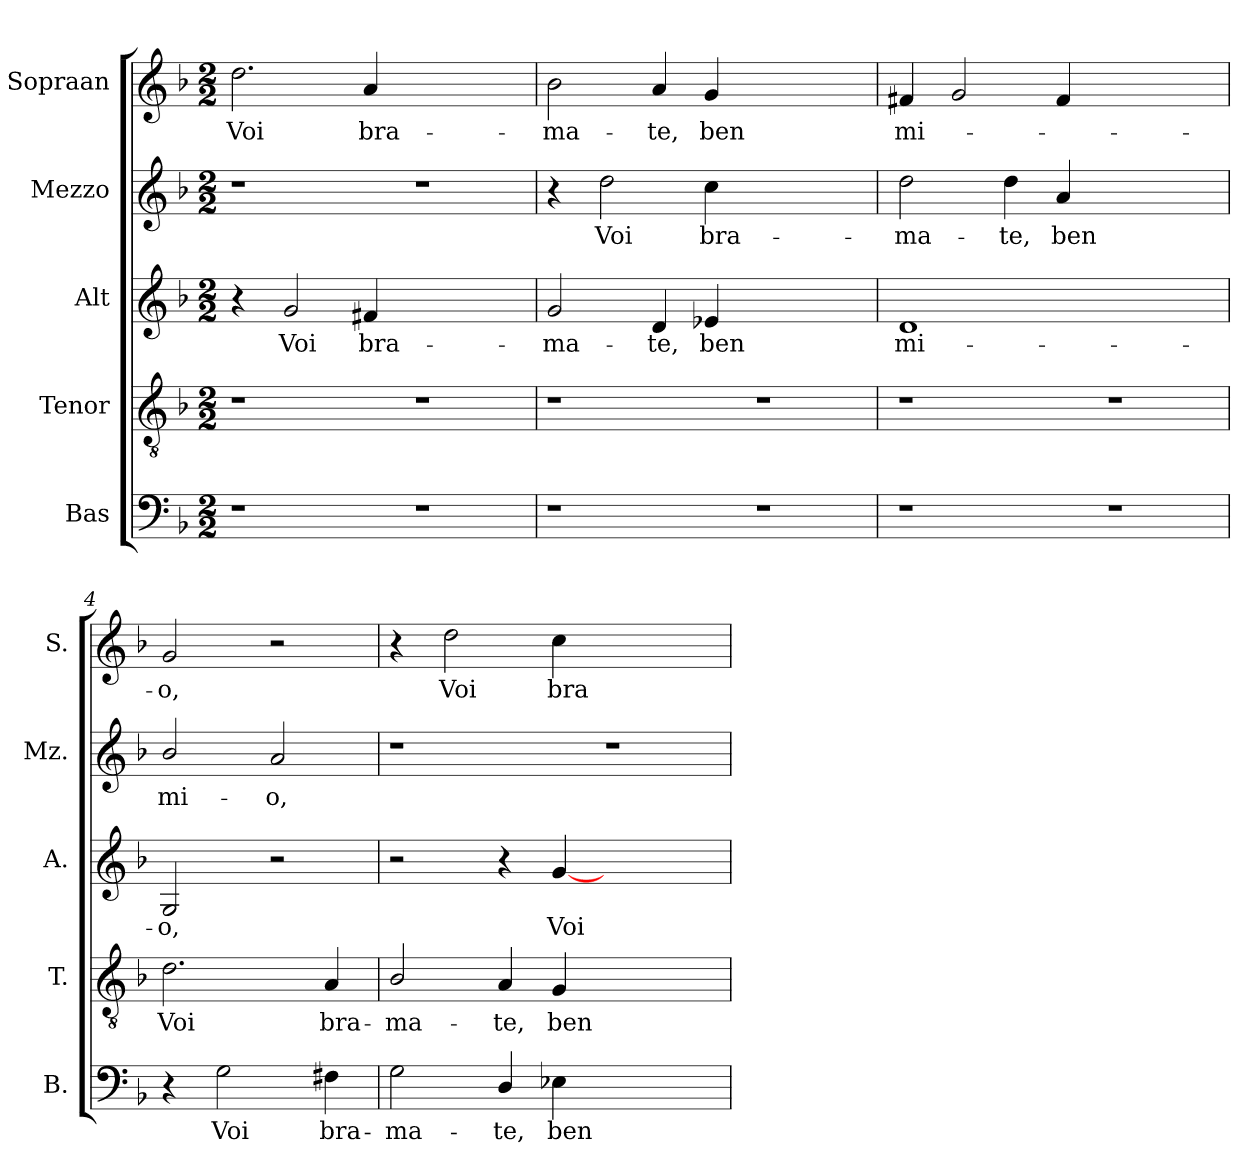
**kern	**text	**kern	**text	**kern	**text	**kern	**text	**kern	**text
*part5	*part5	*part4	*part4	*part3	*part3	*part2	*part2	*part1	*part1
*staff5	*staff5	*staff4	*staff4	*staff3	*staff3	*staff2	*staff2	*staff1	*staff1
*I"Bas	*	*I"Tenor	*	*I"Alt	*	*I"Mezzo	*	*I"Sopraan	*
*I'B.	*	*I'T.	*	*I'A.	*	*I'Mz.	*	*I'S.	*
!!LO:PB:g=z
*clefF4	*	*clefGv2	*	*clefG2	*	*clefG2	*	*clefG2	*
*	*	*ITrd7c12	*	*	*	*	*	*	*
*k[b-]	*	*k[b-]	*	*k[b-]	*	*k[b-]	*	*k[b-]	*
*F:	*	*F:	*	*F:	*	*F:	*	*F:	*
*M2/2	*	*M2/2	*	*M2/2	*	*M2/2	*	*M2/2	*
=1	=1	=1	=1	=1	=1	=1	=1	=1	=1
!	!	!	!	!	!	!	!	!	!LO:LY:b:color=#000000
1r	.	1r	.	4r	.	1r	.	2.ddi\	Voi
!	!	!	!	!	!LO:LY:b:color=#000000	!	!	!	!
.	.	.	.	2gi/	Voi	.	.	.	.
!	!	!	!	!	!LO:LY:b:color=#000000	!	!	!	!
!	!	!	!	!	!	!	!	!	!LO:LY:b:color=#000000
.	.	.	.	4f#Xi/	bra-	.	.	4ai/	bra-
1r	.	1r	.	1ryy	.	1r	.	1ryy	.
=2	=2	=2	=2	=2	=2	=2	=2	=2	=2
!	!	!	!	!	!LO:LY:b:color=#000000	!	!	!	!
!	!	!	!	!	!	!	!	!	!LO:LY:b:color=#000000
1r	.	1r	.	2gi/	-ma-	4r	.	2b-i\	-ma-
!	!	!	!	!	!	!	!LO:LY:b:color=#000000	!	!
.	.	.	.	.	.	2ddi\	Voi	.	.
!	!	!	!	!	!LO:LY:b:color=#000000	!	!	!	!
!	!	!	!	!	!	!	!	!	!LO:LY:b:color=#000000
.	.	.	.	4di/	-te,	.	.	4ai/	-te,
!	!	!	!	!	!LO:LY:b:color=#000000	!	!	!	!
!	!	!	!	!	!	!	!LO:LY:b:color=#000000	!	!
!	!	!	!	!	!	!	!	!	!LO:LY:b:color=#000000
.	.	.	.	4e-Xi/	ben	4cci\	bra-	4gi/	ben
1r	.	1r	.	1ryy	.	1ryy	.	1ryy	.
=3	=3	=3	=3	=3	=3	=3	=3	=3	=3
!	!	!	!	!	!LO:LY:b:color=#000000	!	!	!	!
!	!	!	!	!	!	!	!LO:LY:b:color=#000000	!	!
!	!	!	!	!	!	!	!	!	!LO:LY:b:color=#000000
1r	.	1r	.	1di	mi-	2ddi\	-ma-	4f#Xi/	mi-
.	.	.	.	.	.	.	.	2gi/	.
!	!	!	!	!	!	!	!LO:LY:b:color=#000000	!	!
.	.	.	.	.	.	4ddi\	-te,	.	.
!	!	!	!	!	!	!	!LO:LY:b:color=#000000	!	!
.	.	.	.	.	.	4ai/	ben	4f#i/	.
1r	.	1r	.	1ryy	.	1ryy	.	1ryy	.
=4	=4	=4	=4	=4	=4	=4	=4	=4	=4
!	!	!	!LO:LY:b:color=#000000	!	!	!	!	!	!
!	!	!	!	!	!LO:LY:b:color=#000000	!	!	!	!
!	!	!	!	!	!	!	!LO:LY:b:color=#000000	!	!
!	!	!	!	!	!	!	!	!	!LO:LY:b:color=#000000
4r	.	2.Di\	Voi	2Gi/	-o,	2b-i/	mi-	2gi/	-o,
!	!LO:LY:b:color=#000000	!	!	!	!	!	!	!	!
2Gi\	Voi	.	.	.	.	.	.	.	.
!	!	!	!	!	!	!	!LO:LY:b:color=#000000	!	!
.	.	.	.	2r	.	2ai/	-o,	2r	.
!	!LO:LY:b:color=#000000	!	!	!	!	!	!	!	!
!	!	!	!LO:LY:b:color=#000000	!	!	!	!	!	!
4F#Xi\	bra-	4AAi/	bra-	.	.	.	.	.	.
=5	=5	=5	=5	=5	=5	=5	=5	=5	=5
!	!LO:LY:b:color=#000000	!	!	!	!	!	!	!	!
!	!	!	!LO:LY:b:color=#000000	!	!	!	!	!	!
2Gi\	-ma-	2BB-i/	-ma-	2r	.	1r	.	4r	.
!	!	!	!	!	!	!	!	!	!LO:LY:b:color=#000000
.	.	.	.	.	.	.	.	2ddi\	Voi
!	!LO:LY:b:color=#000000	!	!	!	!	!	!	!	!
!	!	!	!LO:LY:b:color=#000000	!	!	!	!	!	!
4Di/	-te,	4AAi/	-te,	4r	.	.	.	.	.
!	!LO:LY:b:color=#000000	!	!	!	!	!	!	!	!
!	!	!	!LO:LY:b:color=#000000	!	!	!	!	!	!
!	!	!	!	!	!LO:LY:b:color=#000000	!	!	!	!
!	!	!	!	!	!	!	!	!	!LO:LY:b:color=#000000
4E-Xi\	ben	4GGi/	ben	[<4gi/	Voi	.	.	4cci\	bra-
1ryy	.	1ryy	.	1ryy	.	1r	.	1ryy	.
=	=	=	=	=	=	=	=	=	=
*-	*-	*-	*-	*-	*-	*-	*-	*-	*-
